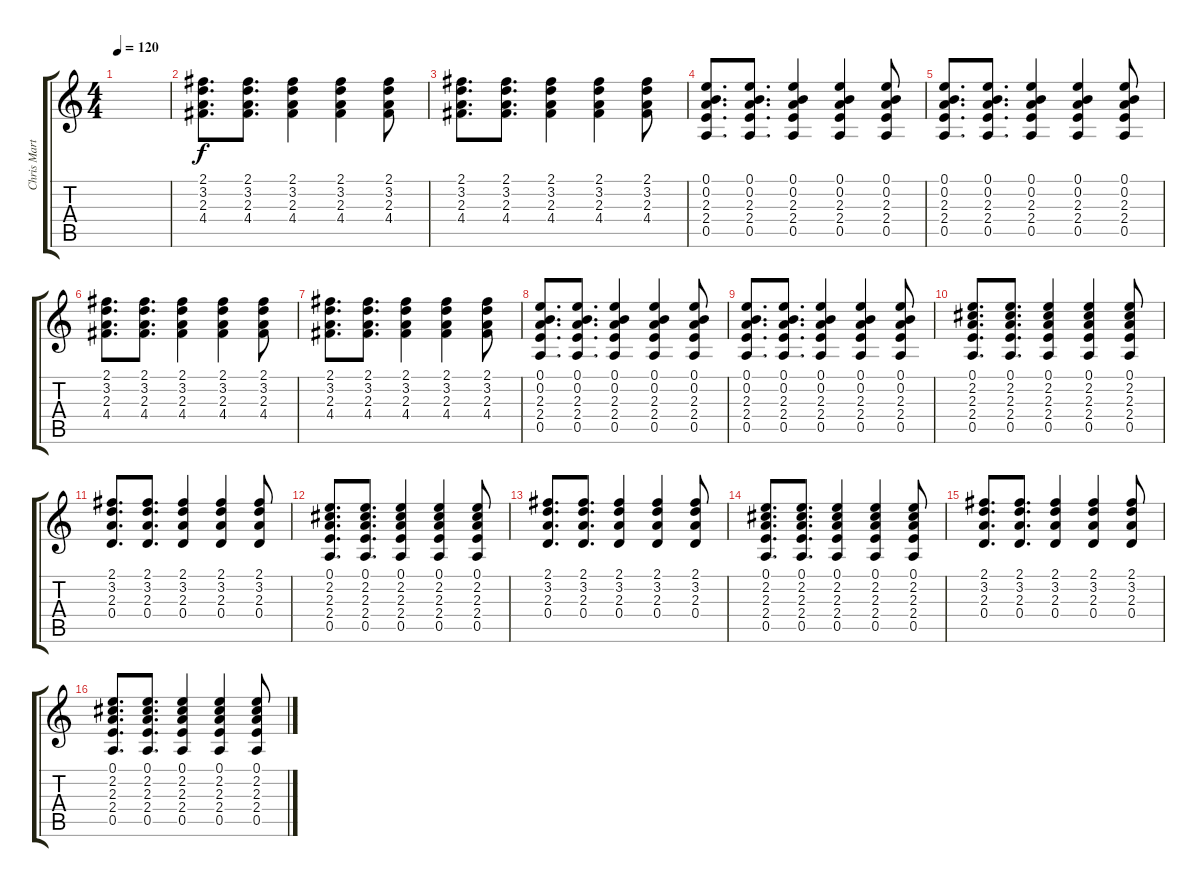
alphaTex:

\track ("Chris Martin" "Chris Mart") {instrument acousticguitarsteel}
\staff {score tabs}
\tuning (E4 B3 G3 D3 A2 E2) {hide}
\ts (4 4)
\tempo 120
\clef g2
\ks c
|
(2.1 3.2 2.3 4.4).8{d} (2.1 3.2 2.3 4.4).8{d} (2.1 3.2 2.3 4.4).4 (2.1 3.2 2.3 4.4).4 (2.1 3.2 2.3 4.4).8 |
(2.1 3.2 2.3 4.4).8{d} (2.1 3.2 2.3 4.4).8{d} (2.1 3.2 2.3 4.4).4 (2.1 3.2 2.3 4.4).4 (2.1 3.2 2.3 4.4).8 |
(0.1 0.2 2.3 2.4 0.5).8{d} (0.1 0.2 2.3 2.4 0.5).8{d} (0.1 0.2 2.3 2.4 0.5).4 (0.1 0.2 2.3 2.4 0.5).4 (0.1 0.2 2.3 2.4 0.5).8 |
(0.1 0.2 2.3 2.4 0.5).8{d} (0.1 0.2 2.3 2.4 0.5).8{d} (0.1 0.2 2.3 2.4 0.5).4 (0.1 0.2 2.3 2.4 0.5).4 (0.1 0.2 2.3 2.4 0.5).8 |
(2.1 3.2 2.3 4.4).8{d} (2.1 3.2 2.3 4.4).8{d} (2.1 3.2 2.3 4.4).4 (2.1 3.2 2.3 4.4).4 (2.1 3.2 2.3 4.4).8 |
(2.1 3.2 2.3 4.4).8{d} (2.1 3.2 2.3 4.4).8{d} (2.1 3.2 2.3 4.4).4 (2.1 3.2 2.3 4.4).4 (2.1 3.2 2.3 4.4).8 |
(0.1 0.2 2.3 2.4 0.5).8{d} (0.1 0.2 2.3 2.4 0.5).8{d} (0.1 0.2 2.3 2.4 0.5).4 (0.1 0.2 2.3 2.4 0.5).4 (0.1 0.2 2.3 2.4 0.5).8 |
(0.1 0.2 2.3 2.4 0.5).8{d} (0.1 0.2 2.3 2.4 0.5).8{d} (0.1 0.2 2.3 2.4 0.5).4 (0.1 0.2 2.3 2.4 0.5).4 (0.1 0.2 2.3 2.4 0.5).8 |
(0.1 2.2 2.3 2.4 0.5).8{d} (0.1 2.2 2.3 2.4 0.5).8{d} (0.1 2.2 2.3 2.4 0.5).4 (0.1 2.2 2.3 2.4 0.5).4 (0.1 2.2 2.3 2.4 0.5).8 |
(2.1 3.2 2.3 0.4).8{d} (2.1 3.2 2.3 0.4).8{d} (2.1 3.2 2.3 0.4).4 (2.1 3.2 2.3 0.4).4 (2.1 3.2 2.3 0.4).8 |
(0.1 2.2 2.3 2.4 0.5).8{d} (0.1 2.2 2.3 2.4 0.5).8{d} (0.1 2.2 2.3 2.4 0.5).4 (0.1 2.2 2.3 2.4 0.5).4 (0.1 2.2 2.3 2.4 0.5).8 |
(2.1 3.2 2.3 0.4).8{d} (2.1 3.2 2.3 0.4).8{d} (2.1 3.2 2.3 0.4).4 (2.1 3.2 2.3 0.4).4 (2.1 3.2 2.3 0.4).8 |
(0.1 2.2 2.3 2.4 0.5).8{d} (0.1 2.2 2.3 2.4 0.5).8{d} (0.1 2.2 2.3 2.4 0.5).4 (0.1 2.2 2.3 2.4 0.5).4 (0.1 2.2 2.3 2.4 0.5).8 |
(2.1 3.2 2.3 0.4).8{d} (2.1 3.2 2.3 0.4).8{d} (2.1 3.2 2.3 0.4).4 (2.1 3.2 2.3 0.4).4 (2.1 3.2 2.3 0.4).8 |
(0.1 2.2 2.3 2.4 0.5).8{d} (0.1 2.2 2.3 2.4 0.5).8{d} (0.1 2.2 2.3 2.4 0.5).4 (0.1 2.2 2.3 2.4 0.5).4 (0.1 2.2 2.3 2.4 0.5).8
